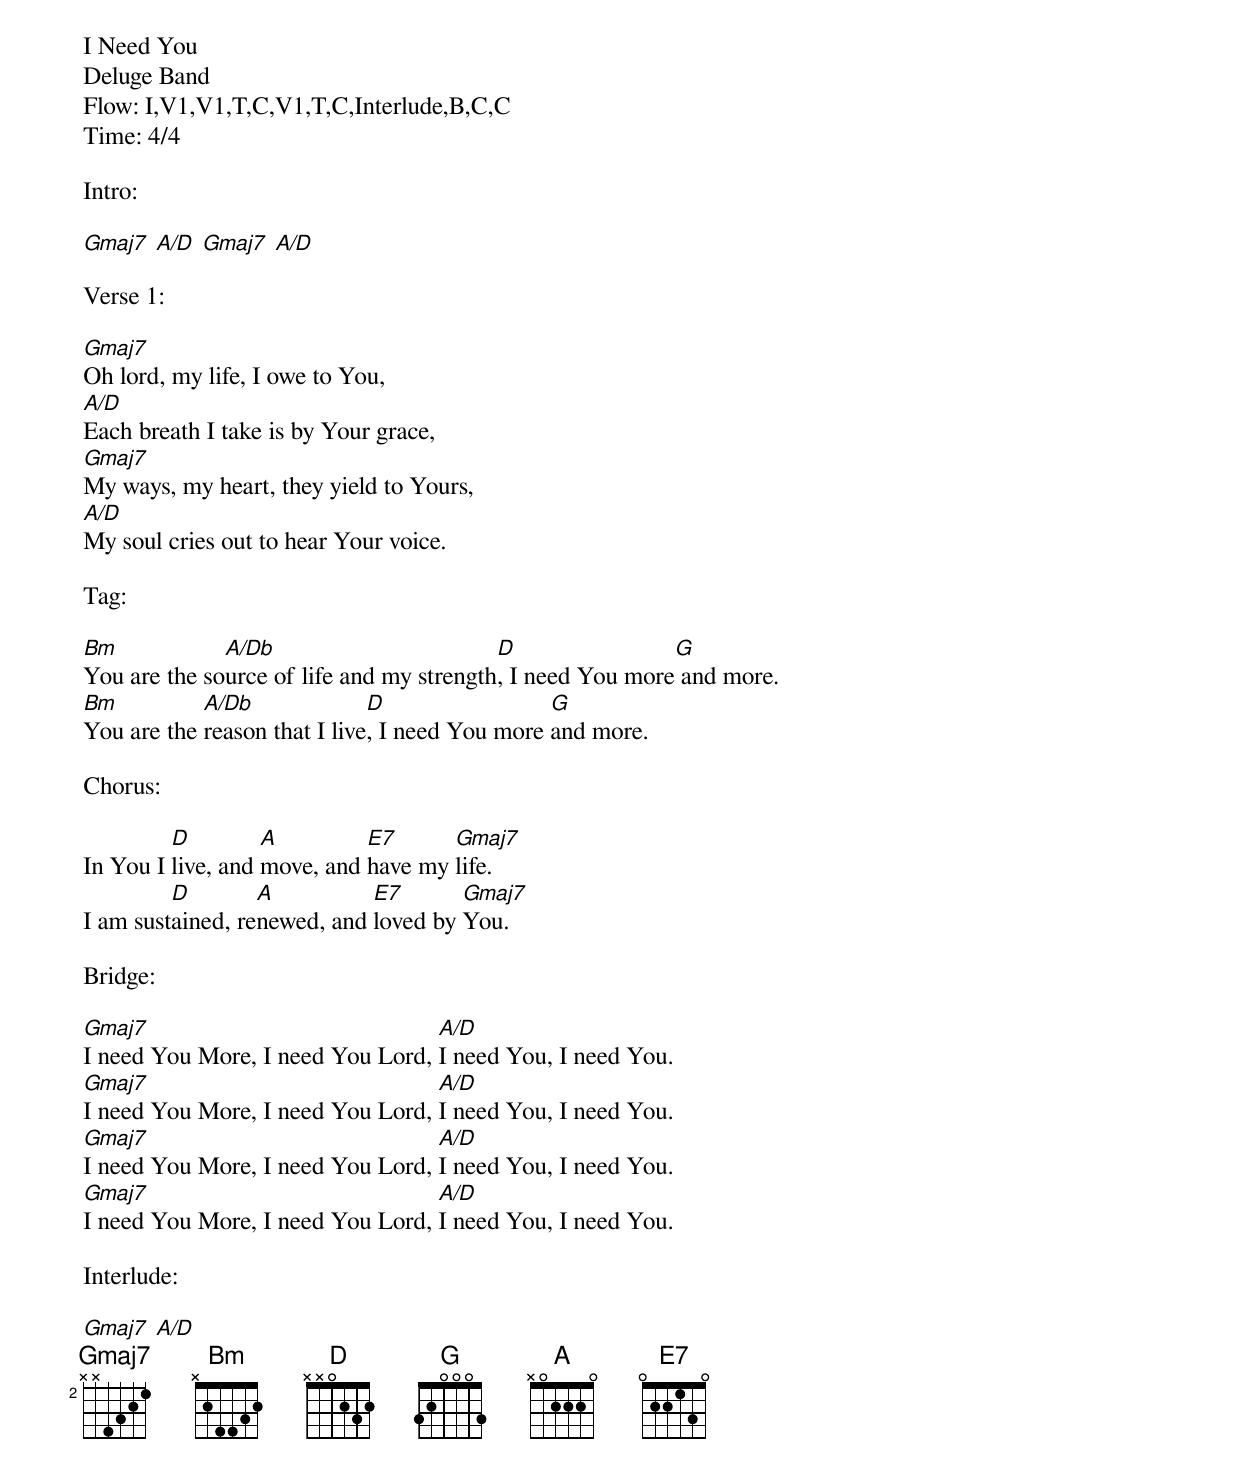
I Need You
Deluge Band
Flow: I,V1,V1,T,C,V1,T,C,Interlude,B,C,C
Time: 4/4

Intro:

[Gmaj7] [A/D] [Gmaj7] [A/D]

Verse 1:

[Gmaj7]Oh lord, my life, I owe to You,
[A/D]Each breath I take is by Your grace,
[Gmaj7]My ways, my heart, they yield to Yours,
[A/D]My soul cries out to hear Your voice.

Tag:

[Bm]You are the so[A/Db]urce of life and my strength[D], I need You more[G] and more.
[Bm]You are the [A/Db]reason that I live[D], I need You more [G]and more.

Chorus:

In You I [D]live, and [A]move, and [E7]have my [Gmaj7]life.
I am sust[D]ained, re[A]newed, and [E7]loved by [Gmaj7]You.

Bridge:

[Gmaj7]I need You More, I need You Lord, [A/D]I need You, I need You.
[Gmaj7]I need You More, I need You Lord, [A/D]I need You, I need You.
[Gmaj7]I need You More, I need You Lord, [A/D]I need You, I need You.
[Gmaj7]I need You More, I need You Lord, [A/D]I need You, I need You.

Interlude:

[Gmaj7] [A/D]
